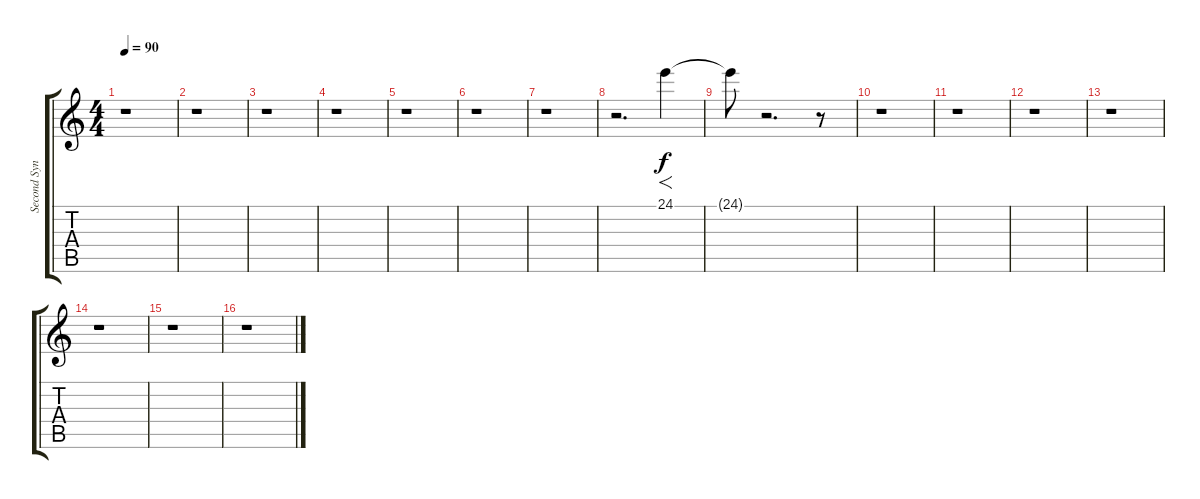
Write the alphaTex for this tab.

\track ("Second Synthesizer" "Second Syn") {instrument synthstrings1}
\staff {score tabs}
\tuning (E4 B3 G3 D3 A2 E2) {hide}
\ts (4 4)
\tempo 90
\clef g2
\ks c
r.1{dy f instrument synthstrings1} |
r.1 |
r.1 |
r.1 |
r.1 |
r.1 |
r.1 |
r.2{d} 24.1.4{f volume 10 instrument stringensemble1} |
24.1{t}.8 r.2{d} r.8 |
r.1 |
r.1 |
r.1 |
r.1 |
r.1 |
r.1 |
r.1
